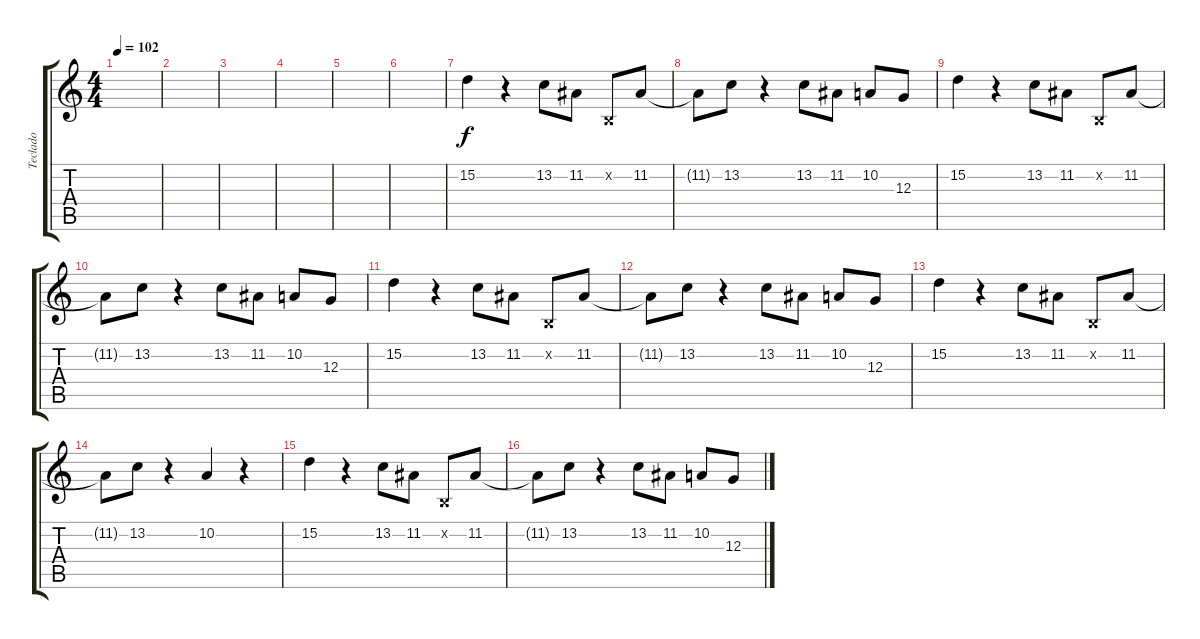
\track ("Teclado" "Teclado") {instrument tremolostrings}
\staff {score tabs}
\tuning (E4 B3 G3 D3 A2 E2) {hide}
\ts (4 4)
\tempo 102
\clef g2
\ks c
|
|
|
|
|
|
15.2.4 r.4 13.2.8 11.2.8 0.2{x}.8 11.2.8 |
11.2{t}.8 13.2.8 r.4 13.2.8 11.2.8 10.2.8 12.3.8 |
15.2.4 r.4 13.2.8 11.2.8 0.2{x}.8 11.2.8 |
11.2{t}.8 13.2.8 r.4 13.2.8 11.2.8 10.2.8 12.3.8 |
15.2.4 r.4 13.2.8 11.2.8 0.2{x}.8 11.2.8 |
11.2{t}.8 13.2.8 r.4 13.2.8 11.2.8 10.2.8 12.3.8 |
15.2.4 r.4 13.2.8 11.2.8 0.2{x}.8 11.2.8 |
11.2{t}.8 13.2.8 r.4 10.2.4 r.4 |
15.2.4 r.4 13.2.8 11.2.8 0.2{x}.8 11.2.8 |
11.2{t}.8 13.2.8 r.4 13.2.8 11.2.8 10.2.8 12.3.8
